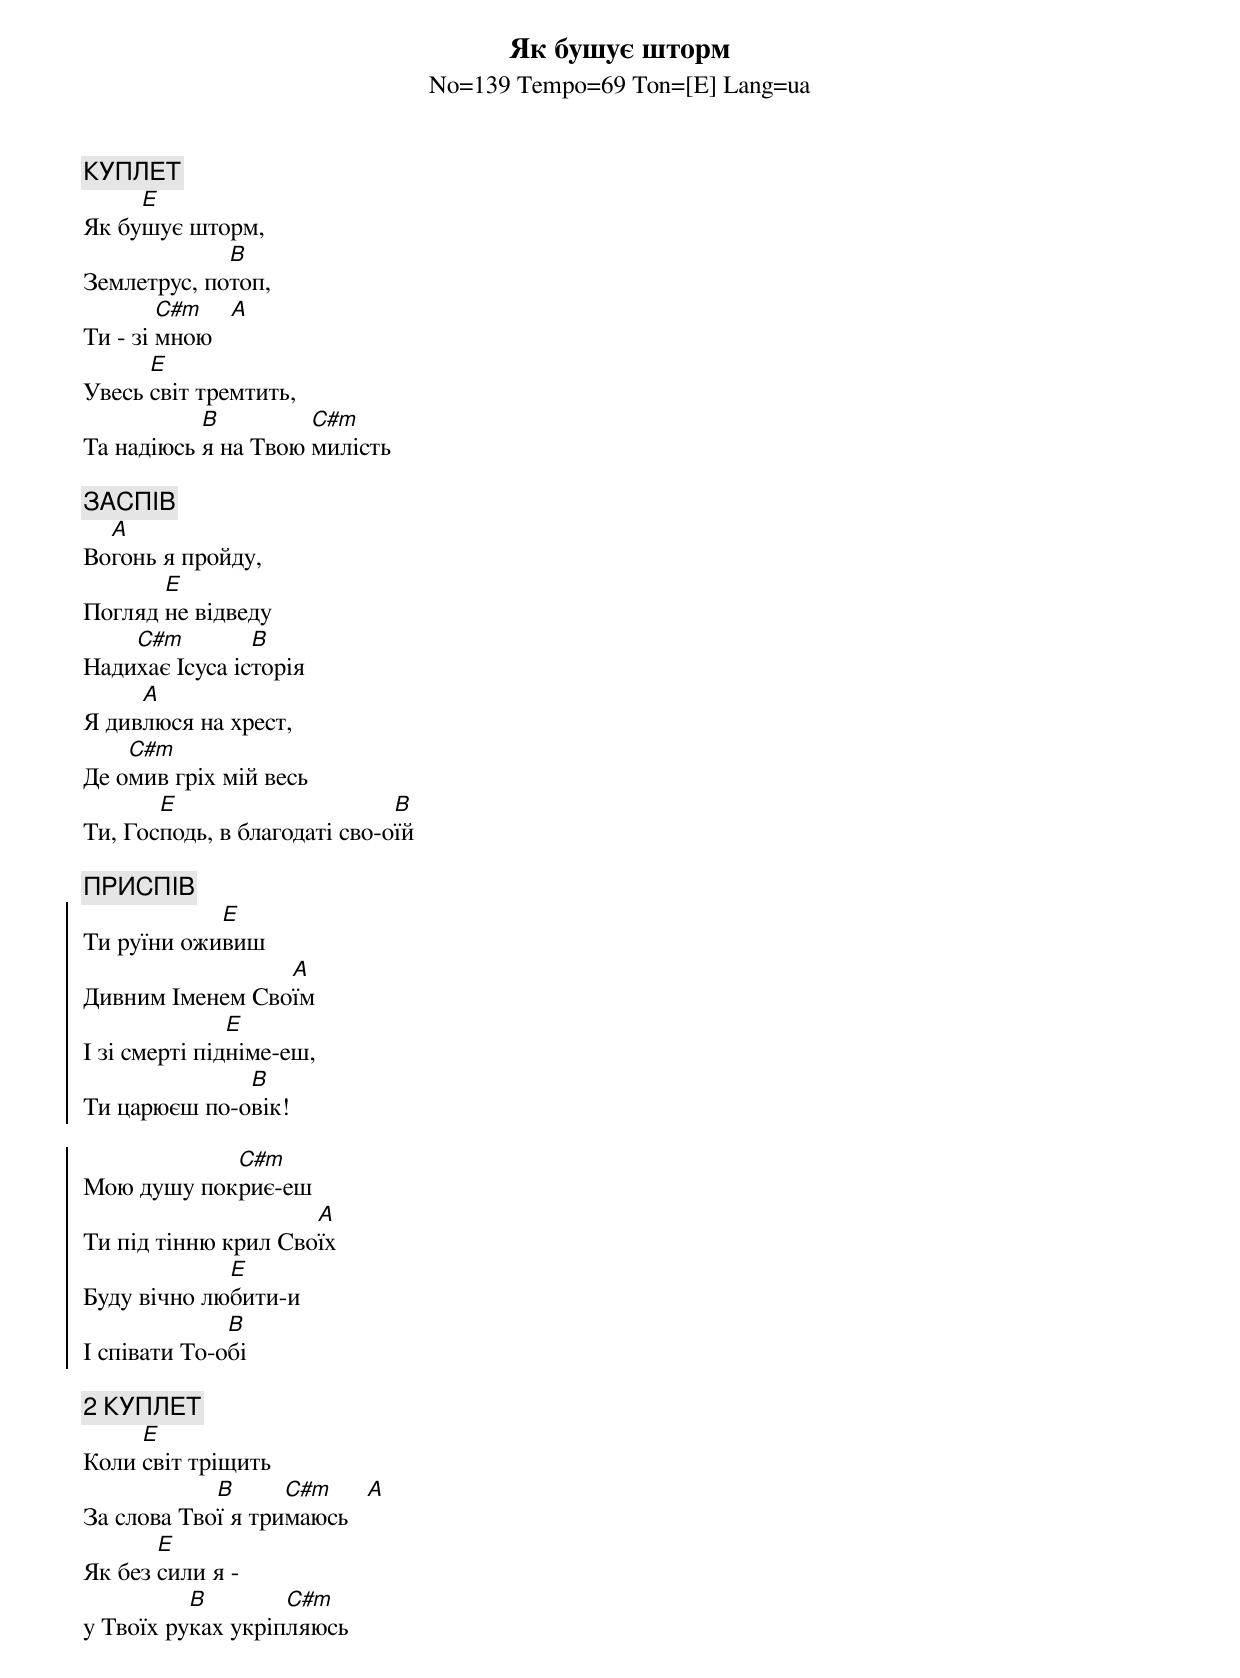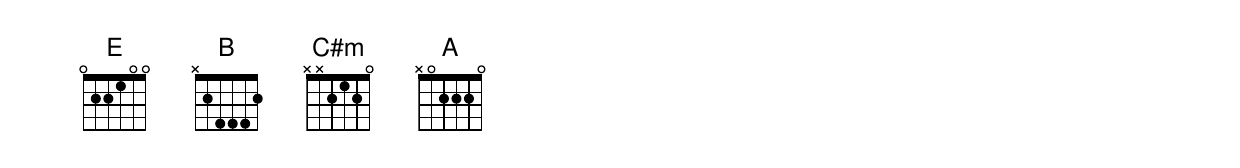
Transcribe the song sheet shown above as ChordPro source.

{title:Як бушує шторм}
{subtitle:No=139 Tempo=69 Ton=[E] Lang=ua}

{c: КУПЛЕТ}
Як бу[E]шує шторм,
Землетрус, по[B]топ,
Ти - зі [C#m]мною   [A]
Увесь [E]світ тремтить,
Та надіюсь [B]я на Твою [C#m]милість

{c: ЗАСПІВ}
Во[A]гонь я пройду,
Погляд [E]не відведу
Нади[C#m]хає Ісуса іс[B]торія
Я див[A]люся на хрест,
Де о[C#m]мив гріх мій весь
Ти, Гос[E]подь, в благодаті сво-о[B]їй

{c: ПРИСПІВ}
{soc}
Ти руїни ожи[E]виш
Дивним Іменем Сво[A]їм
І зі смерті під[E]німе-еш,
Ти царюєш по-о[B]вік!

Мою душу пок[C#m]риє-еш
Ти під тінню крил Сво[A]їх
Буду вічно лю[E]бити-и
І співати То-о[B]бі
{eoc}

{c: 2 КУПЛЕТ}
Коли [E]світ тріщить
За слова Тво[B]ї я три[C#m]маюсь   [A]
Як без [E]сили я -
у Твоїх ру[B]ках укріп[C#m]ляюсь
